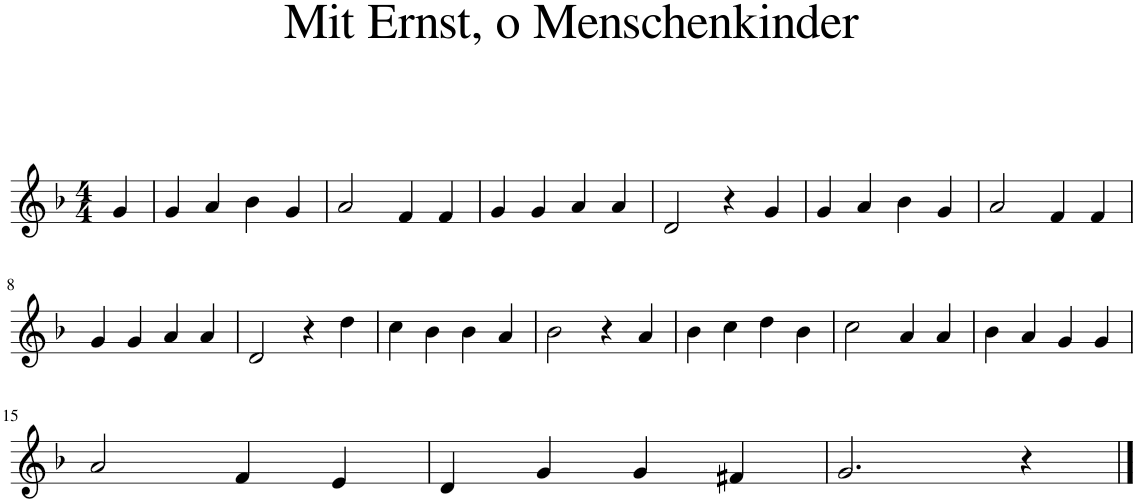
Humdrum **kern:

**kern
*part1
*staff1
*I"Piano
*I'Pno.
*clefG2
*k[b-]
*M4/4
=1
4g/
=2
4g/
4a/
4b-\
4g/
=3
2a/
4f/
4f/
=4
4g/
4g/
4a/
4a/
=5
2d/
4r
4g/
=6
4g/
4a/
4b-\
4g/
=7
2a/
4f/
4f/
!!LO:LB:g=z
=8
4g/
4g/
4a/
4a/
=9
2d/
4r
4dd\
=10
4cc\
4b-\
4b-\
4a/
=11
2b-\
4r
4a/
=12
4b-\
4cc\
4dd\
4b-\
=13
2cc\
4a/
4a/
=14
4b-\
4a/
4g/
4g/
!!LO:LB:g=z
=15
2a/
4f/
4e/
=16
4d/
4g/
4g/
4f#X/
=17
2.g/
4r
==
*-
